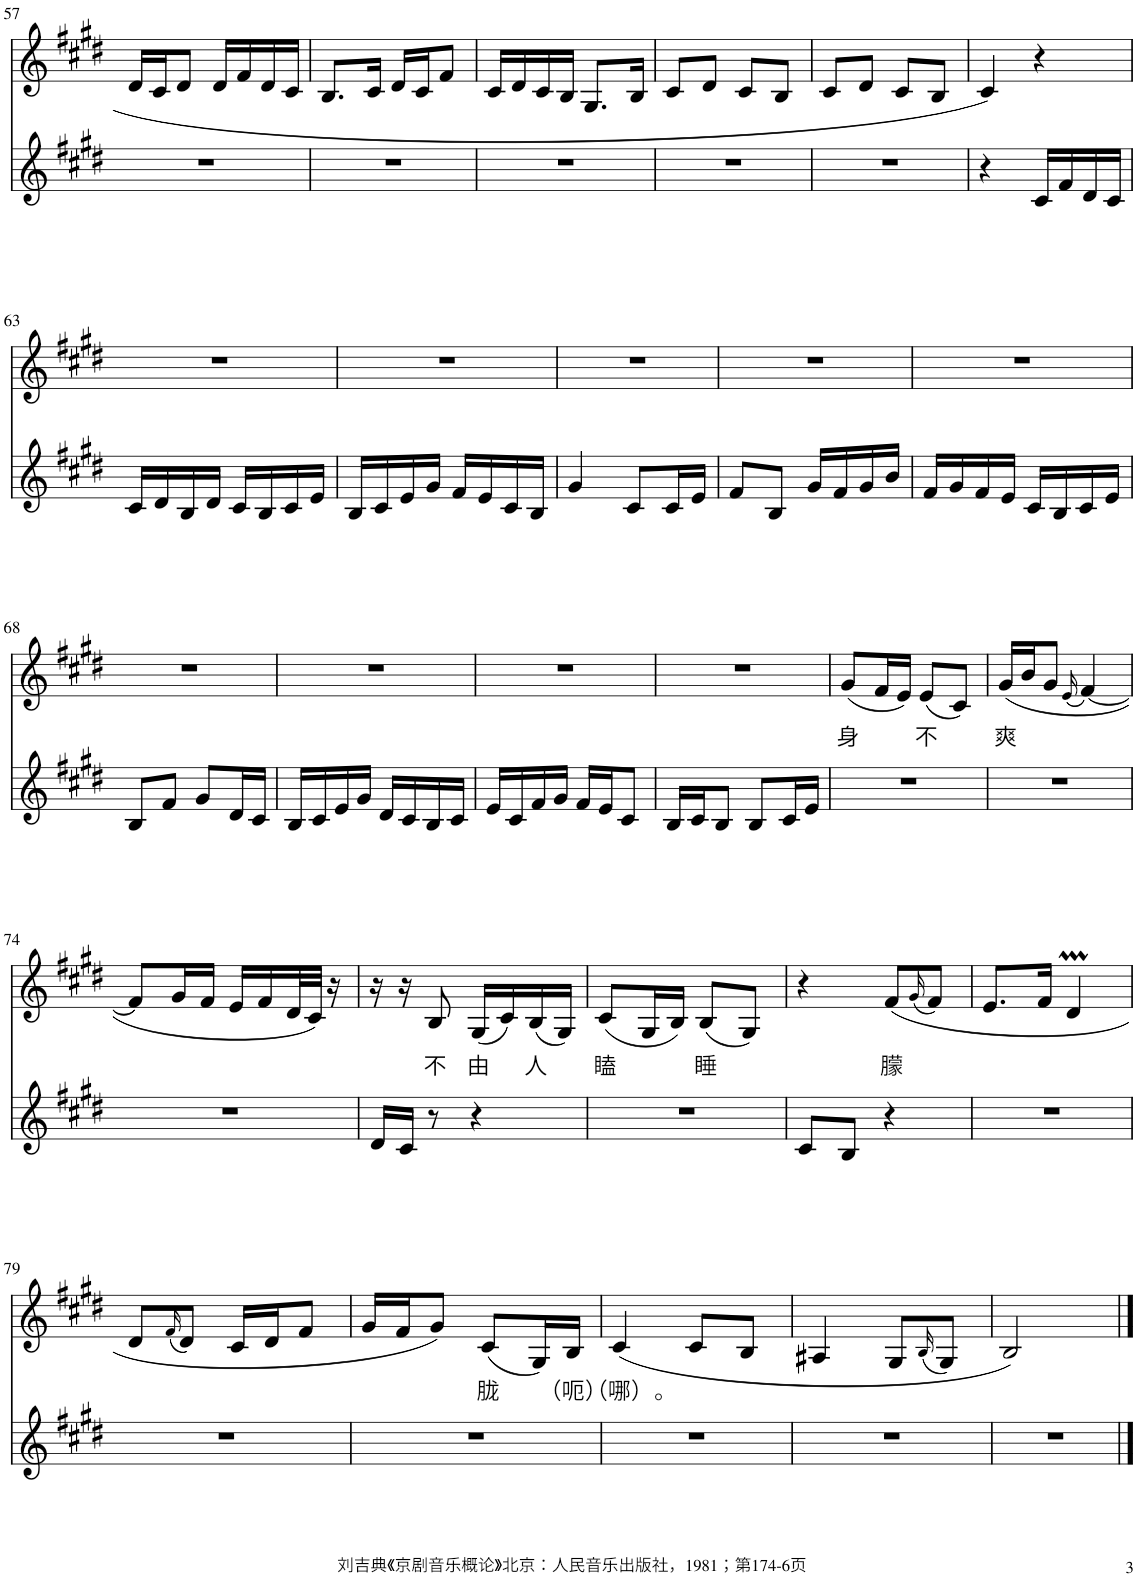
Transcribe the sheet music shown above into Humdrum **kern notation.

**kern	**kern	**text
*part2	*part1	*part1
*staff2	*staff1	*staff1
*I"Piano	*I"Piano	*
*I'Pno	*I'Pno	*
!!LO:PB:g=z
*clefG2	*clefG2	*
*k[f#c#g#d#]	*k[f#c#g#d#]	*
*M2/4	*M2/4	*
=57	=57	=57
2r	16d#/LL	.
.	16c#/J	.
.	8d#/J	.
.	16d#/LL	.
.	16f#/	.
.	16d#/	.
.	16c#/JJ	.
=58	=58	=58
2r	8.B/L	.
.	16c#/Jk	.
.	16d#/LL	.
.	16c#/J	.
.	8f#/J	.
=59	=59	=59
2r	16c#/LL	.
.	16d#/	.
.	16c#/	.
.	16B/JJ	.
.	8.G#/L	.
.	16B/Jk	.
=60	=60	=60
2r	8c#/L	.
.	8d#/J	.
.	8c#/L	.
.	8B/J	.
=61	=61	=61
2r	8c#/L	.
.	8d#/J	.
.	8c#/L	.
.	8B/J	.
=62	=62	=62
4r	4c#/	.
16c#/LL	4r	.
16f#/	.	.
16d#/	.	.
16c#/JJ	.	.
!!LO:LB:g=z
=63	=63	=63
16c#/LL	2r	.
16d#/	.	.
16B/	.	.
16d#/JJ	.	.
16c#/LL	.	.
16B/	.	.
16c#/	.	.
16e/JJ	.	.
=64	=64	=64
16B/LL	2r	.
16c#/	.	.
16e/	.	.
16g#/JJ	.	.
16f#/LL	.	.
16e/	.	.
16c#/	.	.
16B/JJ	.	.
=65	=65	=65
4g#/	2r	.
8c#/L	.	.
16c#/L	.	.
16e/JJ	.	.
=66	=66	=66
8f#/L	2r	.
8B/J	.	.
16g#/LL	.	.
16f#/	.	.
16g#/	.	.
16b/JJ	.	.
=67	=67	=67
16f#/LL	2r	.
16g#/	.	.
16f#/	.	.
16e/JJ	.	.
16c#/LL	.	.
16B/	.	.
16c#/	.	.
16e/JJ	.	.
!!LO:LB:g=z
=68	=68	=68
8B/L	2r	.
8f#/J	.	.
8g#/L	.	.
16d#/L	.	.
16c#/JJ	.	.
=69	=69	=69
16B/LL	2r	.
16c#/	.	.
16e/	.	.
16g#/JJ	.	.
16d#/LL	.	.
16c#/	.	.
16B/	.	.
16c#/JJ	.	.
=70	=70	=70
16e/LL	2r	.
16c#/	.	.
16f#/	.	.
16g#/JJ	.	.
16f#/LL	.	.
16e/J	.	.
8c#/J	.	.
=71	=71	=71
16B/LL	2r	.
16c#/J	.	.
8B/J	.	.
8B/L	.	.
16c#/L	.	.
16e/JJ	.	.
=72	=72	=72
!	!	!LO:LY:b
2r	(8g#/L	身
.	16f#/L	.
.	16e/JJ)	.
!	!	!LO:LY:b
.	(8e/L	不
.	8c#/J)	.
=73	=73	=73
!	!	!LO:LY:b
2r	(16g#/LL	爽
.	16b/J	.
.	8g#/J	.
.	(16qe/	.
.	[4f#/)	.
!!LO:LB:g=z
=74	=74	=74
2r	8f#/L]	.
.	16g#/L	.
.	16f#/JJ	.
.	16e/LL	.
.	16f#/	.
.	32d#/L	.
.	32c#/JJJ)	.
.	16r	.
=75	=75	=75
16d#/LL	16r	.
16c#/JJ	16r	.
!	!	!LO:LY:b
8r	8B/	不
!	!	!LO:LY:b
4r	(16G#/LL	由
.	16c#/)	.
!	!	!LO:LY:b
.	(16B/	人
.	16G#/JJ)	.
=76	=76	=76
!	!	!LO:LY:b
2r	(8c#/L	瞌
.	16G#/L	.
.	16B/JJ)	.
!	!	!LO:LY:b
.	(8B/L	睡
.	8G#/J)	.
=77	=77	=77
8c#/L	4r	.
8B/J	.	.
!	!	!LO:LY:b
4r	(8f#/L	朦
.	(16qg#/	.
.	8f#/J)	.
=78	=78	=78
2r	8.e/L	.
.	16f#/Jk	.
.	4d#m/	.
!!LO:LB:g=z
=79	=79	=79
2r	8d#/L	.
.	(16qf#/	.
.	8d#/J)	.
.	16c#/LL	.
.	16d#/J	.
.	8f#/J	.
=80	=80	=80
2r	16g#/LL	.
.	16f#/J	.
.	8g#/J)	.
!	!	!LO:LY:b
.	(8c#/L	胧
.	16G#/L)	.
!	!	!LO:LY:b
.	16B/JJ	（呃）
=81	=81	=81
!	!	!LO:LY:b
2r	(4c#/	（哪）。
.	8c#/L	.
.	8B/J	.
=82	=82	=82
2r	4A#X/	.
.	8G#/L	.
.	(16qB/	.
.	8G#/J)	.
=83	=83	=83
2r	2B/)	.
==	==	==
*-	*-	*-
